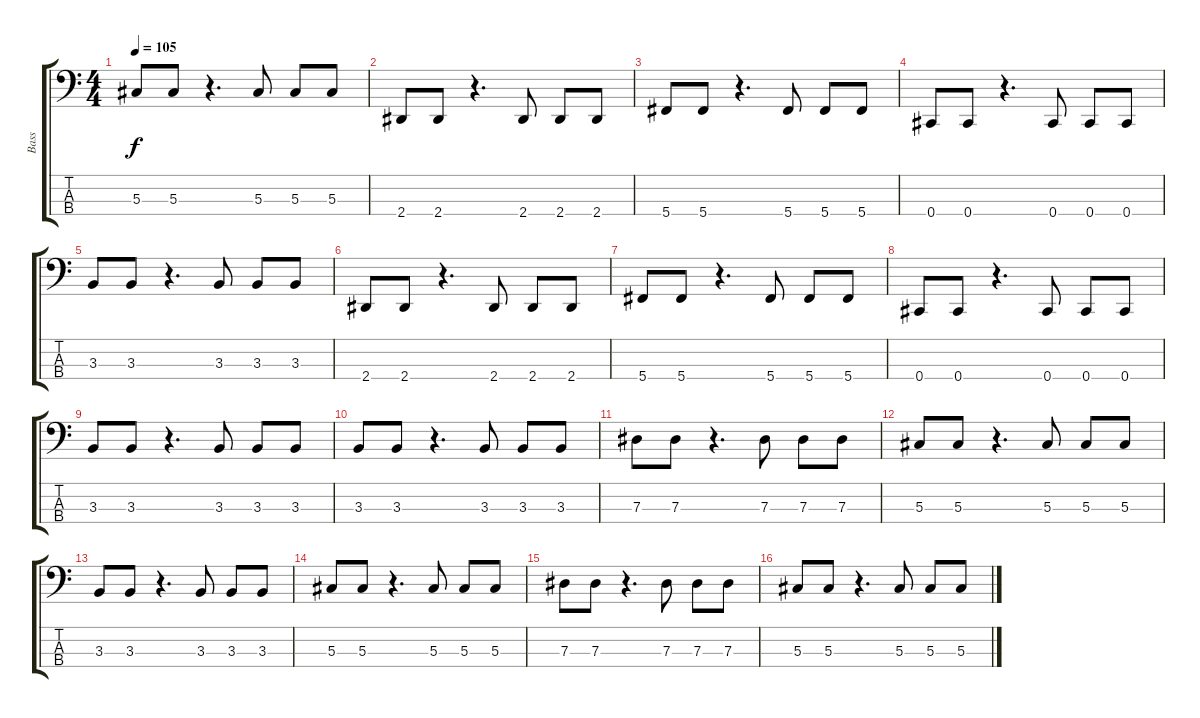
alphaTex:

\track ("Bass" "Bass") {instrument electricbassfinger}
\staff {score tabs}
\tuning (Gb2 Db2 Ab1 Db1) {hide}
\ts (4 4)
\tempo 105
\clef f4
\ks c
5.3.8{dy f} 5.3.8 r.4{d} 5.3.8 5.3.8 5.3.8 |
2.4.8 2.4.8 r.4{d} 2.4.8 2.4.8 2.4.8 |
5.4.8 5.4.8 r.4{d} 5.4.8 5.4.8 5.4.8 |
0.4.8 0.4.8 r.4{d} 0.4.8 0.4.8 0.4.8 |
3.3.8 3.3.8 r.4{d} 3.3.8 3.3.8 3.3.8 |
2.4.8 2.4.8 r.4{d} 2.4.8 2.4.8 2.4.8 |
5.4.8 5.4.8 r.4{d} 5.4.8 5.4.8 5.4.8 |
0.4.8 0.4.8 r.4{d} 0.4.8 0.4.8 0.4.8 |
3.3.8 3.3.8 r.4{d} 3.3.8 3.3.8 3.3.8 |
3.3.8 3.3.8 r.4{d} 3.3.8 3.3.8 3.3.8 |
7.3.8 7.3.8 r.4{d} 7.3.8 7.3.8 7.3.8 |
5.3.8 5.3.8 r.4{d} 5.3.8 5.3.8 5.3.8 |
3.3.8 3.3.8 r.4{d} 3.3.8 3.3.8 3.3.8 |
5.3.8 5.3.8 r.4{d} 5.3.8 5.3.8 5.3.8 |
7.3.8 7.3.8 r.4{d} 7.3.8 7.3.8 7.3.8 |
5.3.8 5.3.8 r.4{d} 5.3.8 5.3.8 5.3.8
